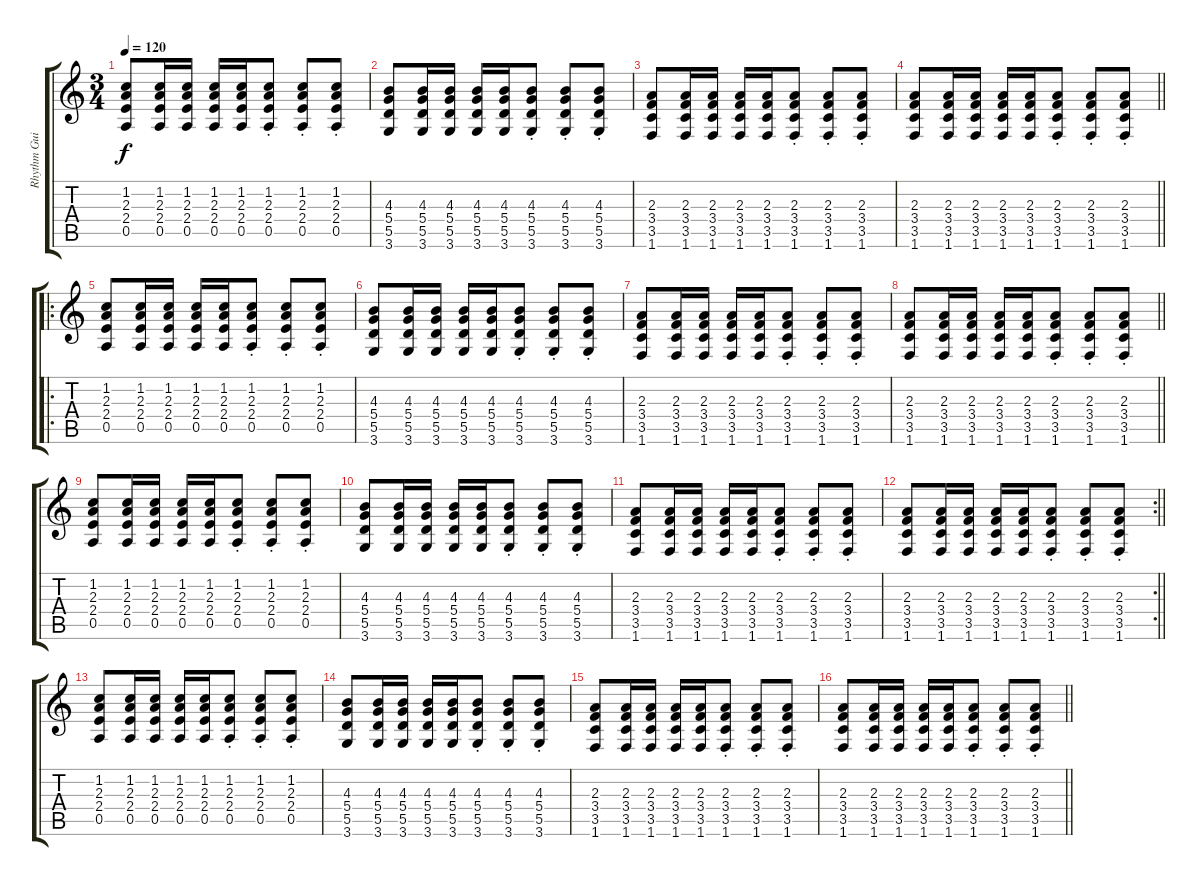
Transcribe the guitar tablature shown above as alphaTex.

\track ("Rhythm Guitar" "Rhythm Gui") {instrument overdrivenguitar}
\staff {score tabs}
\tuning (E4 B3 G3 D3 A2 E2) {hide}
\ts (3 4)
\tempo 120
\clef g2
\ks c
(1.2 2.3 2.4 0.5).8{dy f} (1.2 2.3 2.4 0.5).16 (1.2 2.3 2.4 0.5).16 (1.2 2.3 2.4 0.5).16 (1.2 2.3 2.4 0.5).16 (1.2{st} 2.3{st} 2.4{st} 0.5{st}).8 (1.2{st} 2.3{st} 2.4{st} 0.5{st}).8 (1.2{st} 2.3{st} 2.4{st} 0.5{st}).8 |
(4.3 5.4 5.5 3.6).8 (4.3 5.4 5.5 3.6).16 (4.3 5.4 5.5 3.6).16 (4.3 5.4 5.5 3.6).16 (4.3 5.4 5.5 3.6).16 (4.3{st} 5.4{st} 5.5{st} 3.6{st}).8 (4.3{st} 5.4{st} 5.5{st} 3.6{st}).8 (4.3{st} 5.4{st} 5.5{st} 3.6{st}).8 |
(2.3 3.4 3.5 1.6).8 (2.3 3.4 3.5 1.6).16 (2.3 3.4 3.5 1.6).16 (2.3 3.4 3.5 1.6).16 (2.3 3.4 3.5 1.6).16 (2.3{st} 3.4{st} 3.5{st} 1.6{st}).8 (2.3{st} 3.4{st} 3.5{st} 1.6{st}).8 (2.3{st} 3.4{st} 3.5{st} 1.6{st}).8 |
\barLineRight lightlight
(2.3 3.4 3.5 1.6).8 (2.3 3.4 3.5 1.6).16 (2.3 3.4 3.5 1.6).16 (2.3 3.4 3.5 1.6).16 (2.3 3.4 3.5 1.6).16 (2.3{st} 3.4{st} 3.5{st} 1.6{st}).8 (2.3{st} 3.4{st} 3.5{st} 1.6{st}).8 (2.3{st} 3.4{st} 3.5{st} 1.6{st}).8 |
\ro
(1.2 2.3 2.4 0.5).8 (1.2 2.3 2.4 0.5).16 (1.2 2.3 2.4 0.5).16 (1.2 2.3 2.4 0.5).16 (1.2 2.3 2.4 0.5).16 (1.2{st} 2.3{st} 2.4{st} 0.5{st}).8 (1.2{st} 2.3{st} 2.4{st} 0.5{st}).8 (1.2{st} 2.3{st} 2.4{st} 0.5{st}).8 |
(4.3 5.4 5.5 3.6).8 (4.3 5.4 5.5 3.6).16 (4.3 5.4 5.5 3.6).16 (4.3 5.4 5.5 3.6).16 (4.3 5.4 5.5 3.6).16 (4.3{st} 5.4{st} 5.5{st} 3.6{st}).8 (4.3{st} 5.4{st} 5.5{st} 3.6{st}).8 (4.3{st} 5.4{st} 5.5{st} 3.6{st}).8 |
(2.3 3.4 3.5 1.6).8 (2.3 3.4 3.5 1.6).16 (2.3 3.4 3.5 1.6).16 (2.3 3.4 3.5 1.6).16 (2.3 3.4 3.5 1.6).16 (2.3{st} 3.4{st} 3.5{st} 1.6{st}).8 (2.3{st} 3.4{st} 3.5{st} 1.6{st}).8 (2.3{st} 3.4{st} 3.5{st} 1.6{st}).8 |
\barLineRight lightlight
(2.3 3.4 3.5 1.6).8 (2.3 3.4 3.5 1.6).16 (2.3 3.4 3.5 1.6).16 (2.3 3.4 3.5 1.6).16 (2.3 3.4 3.5 1.6).16 (2.3{st} 3.4{st} 3.5{st} 1.6{st}).8 (2.3{st} 3.4{st} 3.5{st} 1.6{st}).8 (2.3{st} 3.4{st} 3.5{st} 1.6{st}).8 |
(1.2 2.3 2.4 0.5).8 (1.2 2.3 2.4 0.5).16 (1.2 2.3 2.4 0.5).16 (1.2 2.3 2.4 0.5).16 (1.2 2.3 2.4 0.5).16 (1.2{st} 2.3{st} 2.4{st} 0.5{st}).8 (1.2{st} 2.3{st} 2.4{st} 0.5{st}).8 (1.2{st} 2.3{st} 2.4{st} 0.5{st}).8 |
(4.3 5.4 5.5 3.6).8 (4.3 5.4 5.5 3.6).16 (4.3 5.4 5.5 3.6).16 (4.3 5.4 5.5 3.6).16 (4.3 5.4 5.5 3.6).16 (4.3{st} 5.4{st} 5.5{st} 3.6{st}).8 (4.3{st} 5.4{st} 5.5{st} 3.6{st}).8 (4.3{st} 5.4{st} 5.5{st} 3.6{st}).8 |
(2.3 3.4 3.5 1.6).8 (2.3 3.4 3.5 1.6).16 (2.3 3.4 3.5 1.6).16 (2.3 3.4 3.5 1.6).16 (2.3 3.4 3.5 1.6).16 (2.3{st} 3.4{st} 3.5{st} 1.6{st}).8 (2.3{st} 3.4{st} 3.5{st} 1.6{st}).8 (2.3{st} 3.4{st} 3.5{st} 1.6{st}).8 |
\rc 2
\barLineRight lightlight
(2.3 3.4 3.5 1.6).8 (2.3 3.4 3.5 1.6).16 (2.3 3.4 3.5 1.6).16 (2.3 3.4 3.5 1.6).16 (2.3 3.4 3.5 1.6).16 (2.3{st} 3.4{st} 3.5{st} 1.6{st}).8 (2.3{st} 3.4{st} 3.5{st} 1.6{st}).8 (2.3{st} 3.4{st} 3.5{st} 1.6{st}).8 |
(1.2 2.3 2.4 0.5).8 (1.2 2.3 2.4 0.5).16 (1.2 2.3 2.4 0.5).16 (1.2 2.3 2.4 0.5).16 (1.2 2.3 2.4 0.5).16 (1.2{st} 2.3{st} 2.4{st} 0.5{st}).8 (1.2{st} 2.3{st} 2.4{st} 0.5{st}).8 (1.2{st} 2.3{st} 2.4{st} 0.5{st}).8 |
(4.3 5.4 5.5 3.6).8 (4.3 5.4 5.5 3.6).16 (4.3 5.4 5.5 3.6).16 (4.3 5.4 5.5 3.6).16 (4.3 5.4 5.5 3.6).16 (4.3{st} 5.4{st} 5.5{st} 3.6{st}).8 (4.3{st} 5.4{st} 5.5{st} 3.6{st}).8 (4.3{st} 5.4{st} 5.5{st} 3.6{st}).8 |
(2.3 3.4 3.5 1.6).8 (2.3 3.4 3.5 1.6).16 (2.3 3.4 3.5 1.6).16 (2.3 3.4 3.5 1.6).16 (2.3 3.4 3.5 1.6).16 (2.3{st} 3.4{st} 3.5{st} 1.6{st}).8 (2.3{st} 3.4{st} 3.5{st} 1.6{st}).8 (2.3{st} 3.4{st} 3.5{st} 1.6{st}).8 |
\barLineRight lightlight
(2.3 3.4 3.5 1.6).8 (2.3 3.4 3.5 1.6).16 (2.3 3.4 3.5 1.6).16 (2.3 3.4 3.5 1.6).16 (2.3 3.4 3.5 1.6).16 (2.3{st} 3.4{st} 3.5{st} 1.6{st}).8 (2.3{st} 3.4{st} 3.5{st} 1.6{st}).8 (2.3{st} 3.4{st} 3.5{st} 1.6{st}).8
